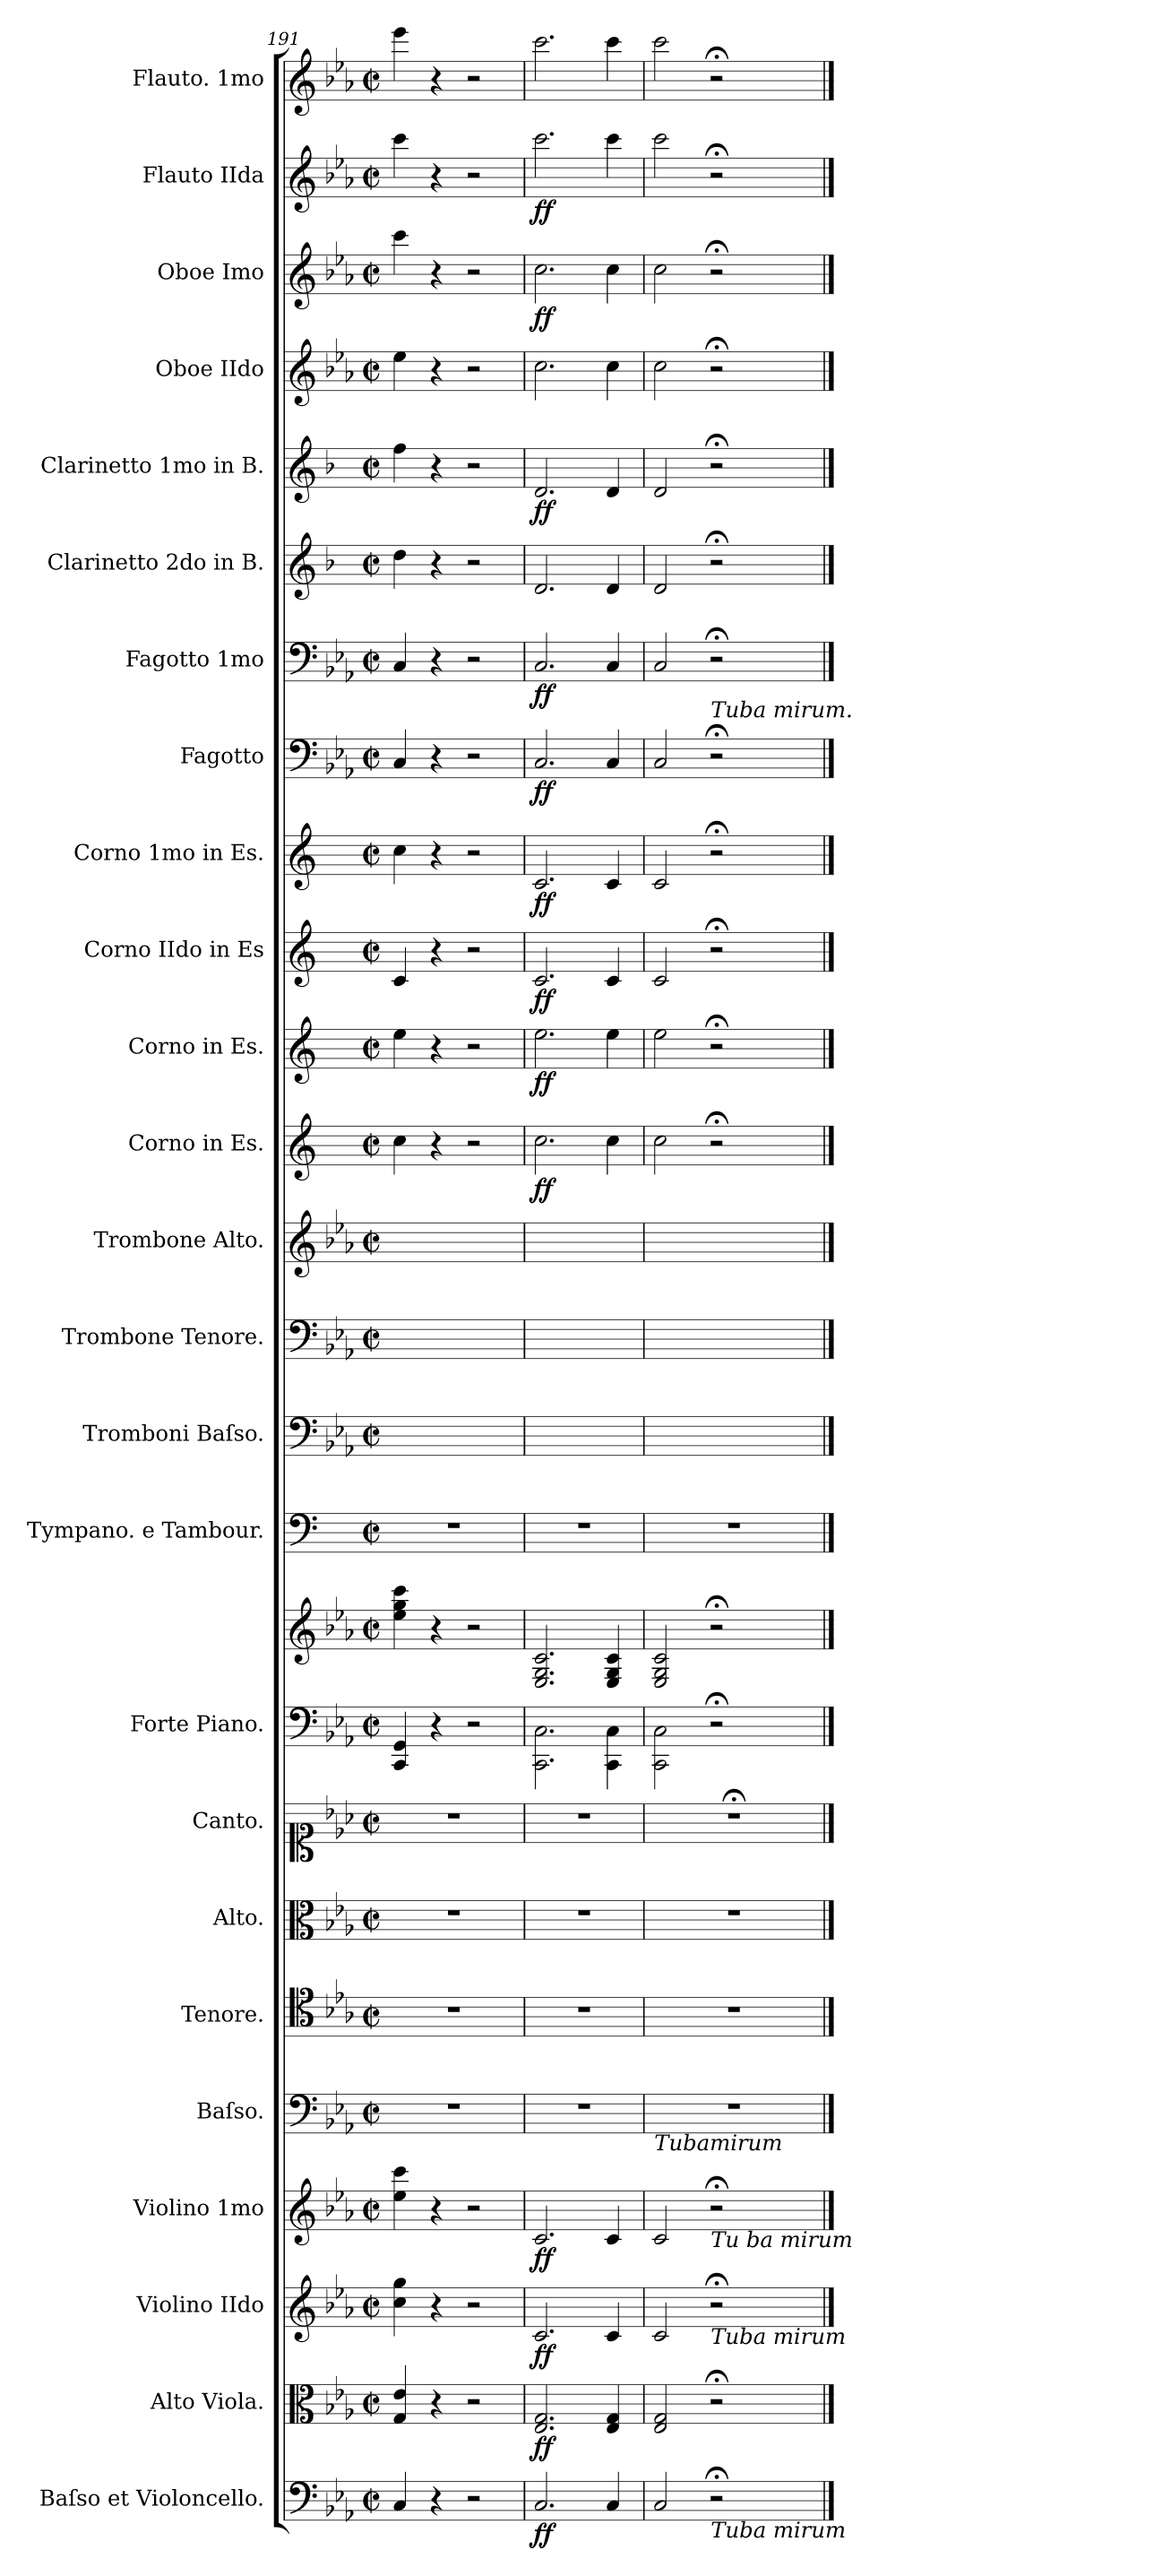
**kern	**dynam	**kern	**dynam	**kern	**dynam	**kern	**dynam	**kern	**kern	**kern	**kern	**kern	**kern	**dynam	**kern	**kern	**kern	**kern	**kern	**dynam	**kern	**dynam	**kern	**dynam	**kern	**dynam	**kern	**dynam	**kern	**dynam	**kern	**kern	**dynam	**kern	**kern	**dynam	**kern	**dynam	**kern	**dynam
*part25	*part25	*part24	*part24	*part23	*part23	*part22	*part22	*part21	*part20	*part19	*part18	*part17	*part17	*part17	*part16	*part15	*part14	*part13	*part12	*part12	*part11	*part11	*part10	*part10	*part9	*part9	*part8	*part8	*part7	*part7	*part6	*part5	*part5	*part4	*part3	*part3	*part2	*part2	*part1	*part1
*staff26	*staff26	*staff25	*staff25	*staff24	*staff24	*staff23	*staff23	*staff22	*staff21	*staff20	*staff19	*staff18	*staff17	*staff17/18	*staff16	*staff15	*staff14	*staff13	*staff12	*staff12	*staff11	*staff11	*staff10	*staff10	*staff9	*staff9	*staff8	*staff8	*staff7	*staff7	*staff6	*staff5	*staff5	*staff4	*staff3	*staff3	*staff2	*staff2	*staff1	*staff1
*I"Baſso et Violoncello.	*	*I"Alto Viola.	*	*I"Violino IIdo	*	*I"Violino 1mo	*	*I"Baſso.	*I"Tenore.	*I"Alto.	*I"Canto.	*I"Forte Piano.	*	*	*I"Tympano. e Tambour.	*I"Tromboni Baſso.	*I"Trombone Tenore.	*I"Trombone Alto.	*I"Corno in Es.	*	*I"Corno in Es.	*	*I"Corno IIdo in Es	*	*I"Corno 1mo in Es.	*	*I"Fagotto	*	*I"Fagotto 1mo	*	*I"Clarinetto 2do in B.	*I"Clarinetto 1mo in B.	*	*I"Oboe IIdo	*I"Oboe Imo	*	*I"Flauto IIda	*	*I"Flauto. 1mo	*
*I'b e vlc	*	*I'a-vla	*	*I'vl 2	*	*I'vl 1	*	*I'B	*I'T	*I'A	*	*	*	*	*	*	*	*	*	*	*I'cor 1 in E♭	*	*I'cor 2 in E♭	*	*I'cor 1 in E♭	*	*I'fag	*	*I'fag 1	*	*I'cl 2 in B♭	*I'cl 1 in B♭	*	*I'ob 2	*I'ob 1	*	*I'fl 2	*	*I'fl 1	*
*clefF4	*	*clefC3	*	*clefG2	*	*clefG2	*	*clefF4	*clefC4	*clefC3	*clefC1	*clefF4	*clefG2	*	*clefF4	*clefF4	*clefF4	*clefG2	*clefG2	*	*clefG2	*	*clefG2	*	*clefG2	*	*clefF4	*	*clefF4	*	*clefG2	*clefG2	*	*clefG2	*clefG2	*	*clefG2	*	*clefG2	*
*	*	*	*	*	*	*	*	*	*	*	*	*	*	*	*	*	*	*	*ITrd-2c-3	*	*ITrd-2c-3	*	*	*	*	*	*	*	*	*	*ITrd1c2	*ITrd1c2	*	*	*	*	*	*	*	*
*k[b-e-a-]	*	*k[b-e-a-]	*	*k[b-e-a-]	*	*k[b-e-a-]	*	*k[b-e-a-]	*k[b-e-a-]	*k[b-e-a-]	*k[b-e-a-]	*k[b-e-a-]	*k[b-e-a-]	*	*	*k[b-e-a-]	*k[b-e-a-]	*k[b-e-a-]	*k[b-e-a-]	*	*k[b-e-a-]	*	*	*	*	*	*k[b-e-a-]	*	*k[b-e-a-]	*	*k[b-e-a-]	*k[b-e-a-]	*	*k[b-e-a-]	*k[b-e-a-]	*	*k[b-e-a-]	*	*k[b-e-a-]	*
*c:	*	*c:	*	*c:	*	*c:	*	*c:	*c:	*c:	*c:	*c:	*c:	*	*	*c:	*c:	*c:	*c:	*	*c:	*	*	*	*	*	*c:	*	*c:	*	*c:	*c:	*	*c:	*c:	*	*c:	*	*c:	*
*M2/2	*	*M2/2	*	*M2/2	*	*M2/2	*	*M2/2	*M2/2	*M2/2	*M2/2	*M2/2	*M2/2	*	*M2/2	*M2/2	*M2/2	*M2/2	*M2/2	*	*M2/2	*	*M2/2	*	*M2/2	*	*M2/2	*	*M2/2	*	*M2/2	*M2/2	*	*M2/2	*M2/2	*	*M2/2	*	*M2/2	*
*met(c|)	*	*met(c|)	*	*met(c|)	*	*met(c|)	*	*met(c|)	*met(c|)	*met(c|)	*met(c|)	*met(c|)	*met(c|)	*	*met(c|)	*met(c|)	*met(c|)	*met(c|)	*met(c|)	*	*met(c|)	*	*met(c|)	*	*met(c|)	*	*met(c|)	*	*met(c|)	*	*met(c|)	*met(c|)	*	*met(c|)	*met(c|)	*	*met(c|)	*	*met(c|)	*
=191	=191	=191	=191	=191	=191	=191	=191	=191	=191	=191	=191	=191	=191	=191	=191	=191	=191	=191	=191	=191	=191	=191	=191	=191	=191	=191	=191	=191	=191	=191	=191	=191	=191	=191	=191	=191	=191	=191	=191	=191
4C/	.	4G/ 4e-/	.	4cc\ 4gg\	.	4ee-\ 4ccc\	.	1r	1r	1r	1r	4CC/ 4GG/	4ee-\ 4gg\ 4ccc\	.	1r	1ryy	1ryy	1ryy	4ee-\	.	4gg\	.	4c/	.	4cc\	.	4C/	.	4C/	.	4cc\	4ee-\	.	4ee-\	4ccc\	.	4ccc\	.	4eee-\	.
4r	.	4r	.	4r	.	4r	.	.	.	.	.	4r	4r	.	.	.	.	.	4r	.	4r	.	4r	.	4r	.	4r	.	4r	.	4r	4r	.	4r	4r	.	4r	.	4r	.
2r	.	2r	.	2r	.	2r	.	.	.	.	.	2r	2r	.	.	.	.	.	2r	.	2r	.	2r	.	2r	.	2r	.	2r	.	2r	2r	.	2r	2r	.	2r	.	2r	.
=192	=192	=192	=192	=192	=192	=192	=192	=192	=192	=192	=192	=192	=192	=192	=192	=192	=192	=192	=192	=192	=192	=192	=192	=192	=192	=192	=192	=192	=192	=192	=192	=192	=192	=192	=192	=192	=192	=192	=192	=192
!	!LO:DY:b	!	!LO:DY:b	!	!LO:DY:b	!	!LO:DY:b	!	!	!	!	!	!	!LO:DY:b	!	!	!	!	!	!	!	!	!	!	!	!	!	!	!	!	!	!	!	!	!	!	!	!	!	!LO:DY:b
2.C/	ff	2.E-/ 2.G/	ff	2.c/	ff	2.c/	ff	1r	1r	1r	1r	2.CC\ 2.C\	2.E-/ 2.G/ 2.c/	ff&colon;	1r	1ryy	1ryy	1ryy	2.ee-\	ff	2.gg\	ff	2.c/	ff	2.c/	ff	2.C/	ff	2.C/	ff	2.c/	2.c/	ff	2.cc\	2.cc\	ff	2.ccc\	ff	2.ccc\	ff&colon;
4C/	.	4E-/ 4G/	.	4c/	.	4c/	.	.	.	.	.	4CC\ 4C\	4E-/ 4G/ 4c/	.	.	.	.	.	4ee-\	.	4gg\	.	4c/	.	4c/	.	4C/	.	4C/	.	4c/	4c/	.	4cc\	4cc\	.	4ccc\	.	4ccc\	.
=193	=193	=193	=193	=193	=193	=193	=193	=193	=193	=193	=193	=193	=193	=193	=193	=193	=193	=193	=193	=193	=193	=193	=193	=193	=193	=193	=193	=193	=193	=193	=193	=193	=193	=193	=193	=193	=193	=193	=193	=193
!	!	!	!	!	!	!	!	!LO:TX:b:i:t=Tubamirum	!	!	!	!	!	!	!	!	!	!	!	!	!	!	!	!	!	!	!	!	!	!	!	!	!	!	!	!	!	!	!	!
2C/	.	2E-/ 2G/	.	2c/	.	2c/	.	1r	1r	1r	1r;<	2CC\ 2C\	2E-/ 2G/ 2c/	.	1r	1ryy	1ryy	1ryy	2ee-\	.	2gg\	.	2c/	.	2c/	.	2C/	.	2C/	.	2c/	2c/	.	2cc\	2cc\	.	2ccc\	.	2ccc\	.
!	!	!	!	!	!	!	!	!	!	!	!	!	!	!	!	!	!	!	!	!	!	!	!	!	!	!	!LO:TX:a:i:t=Tuba mirum.	!	!	!	!	!	!	!	!	!	!	!	!	!
!	!	!	!	!	!	!LO:TX:b:i:t=Tu ba mirum	!	!	!	!	!	!	!	!	!	!	!	!	!	!	!	!	!	!	!	!	!	!	!	!	!	!	!	!	!	!	!	!	!	!
!	!	!	!	!LO:TX:b:i:t=Tuba mirum	!	!	!	!	!	!	!	!	!	!	!	!	!	!	!	!	!	!	!	!	!	!	!	!	!	!	!	!	!	!	!	!	!	!	!	!
!LO:TX:b:i:t=Tuba mirum	!	!	!	!	!	!	!	!	!	!	!	!	!	!	!	!	!	!	!	!	!	!	!	!	!	!	!	!	!	!	!	!	!	!	!	!	!	!	!	!
2r;<	.	2r;<	.	2r;<	.	2r;<	.	.	.	.	.	2r;<	2r;<	.	.	.	.	.	2r;<	.	2r;<	.	2r;<	.	2r;<	.	2r;<	.	2r;<	.	2r;<	2r;<	.	2r;<	2r;<	.	2r;<	.	2r;<	.
==	==	==	==	==	==	==	==	==	==	==	==	==	==	==	==	==	==	==	==	==	==	==	==	==	==	==	==	==	==	==	==	==	==	==	==	==	==	==	==	==
*-	*-	*-	*-	*-	*-	*-	*-	*-	*-	*-	*-	*-	*-	*-	*-	*-	*-	*-	*-	*-	*-	*-	*-	*-	*-	*-	*-	*-	*-	*-	*-	*-	*-	*-	*-	*-	*-	*-	*-	*-
